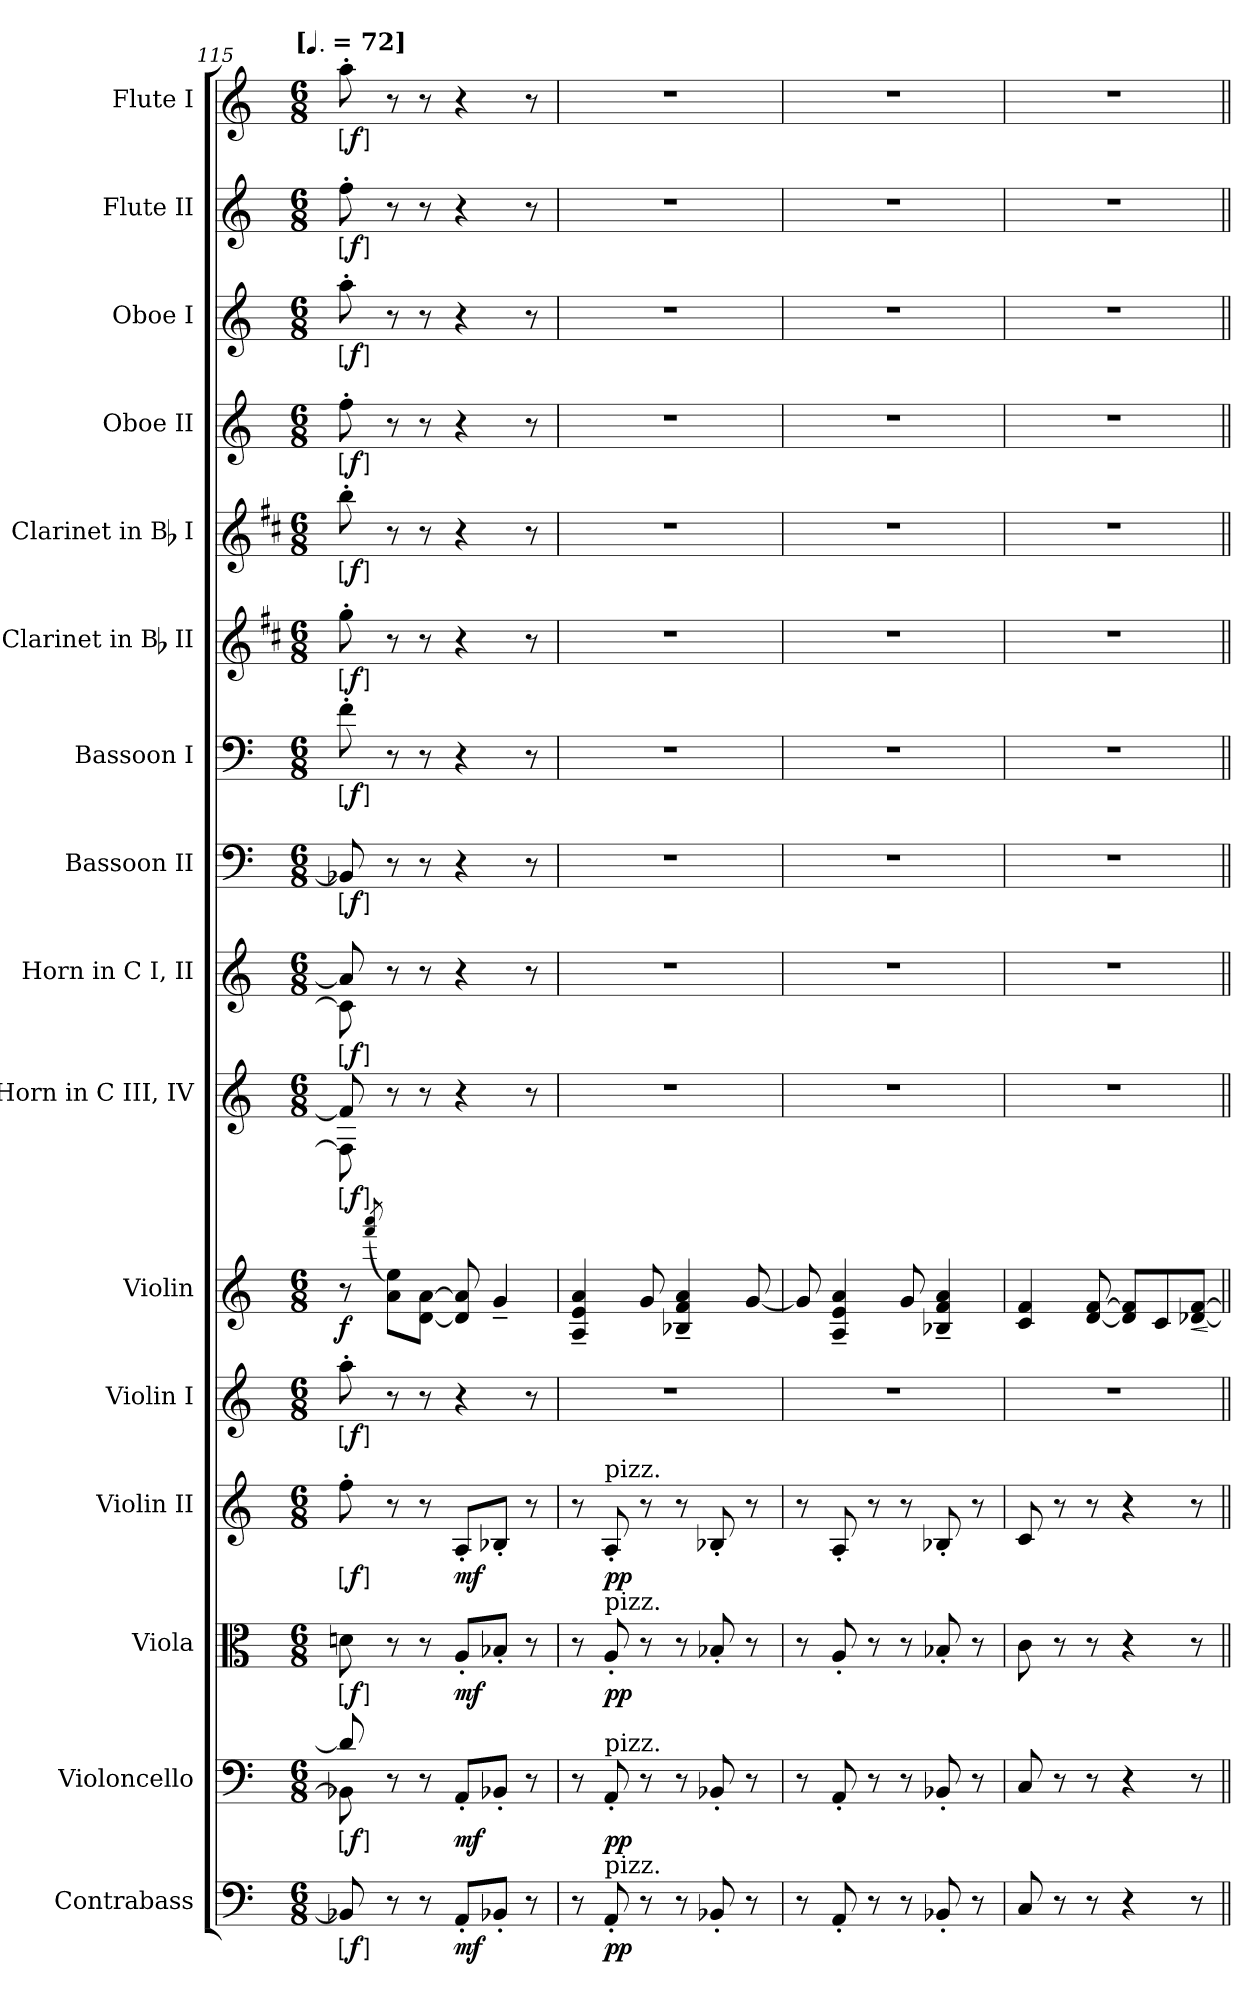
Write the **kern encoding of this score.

**kern	**dynam	**kern	**dynam	**kern	**dynam	**kern	**dynam	**kern	**dynam	**kern	**dynam	**kern	**dynam	**kern	**dynam	**kern	**dynam	**kern	**dynam	**kern	**dynam	**kern	**dynam	**kern	**dynam	**kern	**dynam	**kern	**dynam	**kern	**dynam
*part16	*part16	*part15	*part15	*part14	*part14	*part13	*part13	*part12	*part12	*part11	*part11	*part10	*part10	*part9	*part9	*part8	*part8	*part7	*part7	*part6	*part6	*part5	*part5	*part4	*part4	*part3	*part3	*part2	*part2	*part1	*part1
*staff16	*staff16	*staff15	*staff15	*staff14	*staff14	*staff13	*staff13	*staff12	*staff12	*staff11	*staff11	*staff10	*staff10	*staff9	*staff9	*staff8	*staff8	*staff7	*staff7	*staff6	*staff6	*staff5	*staff5	*staff4	*staff4	*staff3	*staff3	*staff2	*staff2	*staff1	*staff1
*I"Contrabass	*	*I"Violoncello	*	*I"Viola	*	*I"Violin II	*	*I"Violin I	*	*I"Violin	*	*I"Horn in C III, IV	*	*I"Horn in C I, II	*	*I"Bassoon II	*	*I"Bassoon I	*	*I"Clarinet in Bb II	*	*I"Clarinet in Bb I	*	*I"Oboe II	*	*I"Oboe I	*	*I"Flute II	*	*I"Flute I	*
*I'Cb.	*	*I'Vc.	*	*I'Vla.	*	*I'Vln. II	*	*I'Vln. I	*	*I'Vln.	*	*	*	*	*	*I'Bsn.	*	*I'Bsn.	*	*I'Cl.	*	*I'Cl.	*	*I'Ob.	*	*I'Ob.	*	*I'Fl.	*	*I'Fl.	*
*clefF4	*	*clefF4	*	*clefC3	*	*clefG2	*	*clefG2	*	*clefG2	*	*clefG2	*	*clefG2	*	*clefF4	*	*clefF4	*	*clefG2	*	*clefG2	*	*clefG2	*	*clefG2	*	*clefG2	*	*clefG2	*
*ITrd7c12	*	*	*	*	*	*	*	*	*	*	*	*ITrd4c7	*	*ITrd4c7	*	*	*	*	*	*ITrd1c2	*	*ITrd1c2	*	*	*	*	*	*	*	*	*
*k[]	*	*k[]	*	*k[]	*	*k[]	*	*k[]	*	*k[]	*	*k[b-]	*	*k[b-]	*	*k[]	*	*k[]	*	*k[]	*	*k[]	*	*k[]	*	*k[]	*	*k[]	*	*k[]	*
*C:	*	*C:	*	*C:	*	*C:	*	*C:	*	*C:	*	*F:	*	*F:	*	*C:	*	*C:	*	*C:	*	*C:	*	*C:	*	*C:	*	*C:	*	*C:	*
!!LO:TX:omd:t=[[quarter-dot] = 72]
*M6/8	*	*M6/8	*	*M6/8	*	*M6/8	*	*M6/8	*	*M6/8	*	*M6/8	*	*M6/8	*	*M6/8	*	*M6/8	*	*M6/8	*	*M6/8	*	*M6/8	*	*M6/8	*	*M6/8	*	*M6/8	*
*MM108	*	*MM108	*	*MM108	*	*MM108	*	*MM108	*	*MM108	*	*MM108	*	*MM108	*	*MM108	*	*MM108	*	*MM108	*	*MM108	*	*MM108	*	*MM108	*	*MM108	*	*MM108	*
=115	=115	=115	=115	=115	=115	=115	=115	=115	=115	=115	=115	=115	=115	=115	=115	=115	=115	=115	=115	=115	=115	=115	=115	=115	=115	=115	=115	=115	=115	=115	=115
*	*	*^	*	*	*	*	*	*	*	*	*	*^	*	*^	*	*	*	*	*	*	*	*	*	*	*	*	*	*	*	*	*
!	!LO:DY:ed=brack	!	!	!LO:DY:ed=brack	!	!LO:DY:ed=brack	!	!LO:DY:ed=brack	!	!LO:DY:ed=brack	!	!	!	!	!LO:DY:ed=brack	!	!	!LO:DY:ed=brack	!	!LO:DY:ed=brack	!	!LO:DY:ed=brack	!	!LO:DY:ed=brack	!	!LO:DY:ed=brack	!	!LO:DY:ed=brack	!	!LO:DY:ed=brack	!	!LO:DY:ed=brack	!	!LO:DY:ed=brack
8BBB-X]	f	8dn]	8BB-X]	f	8dn	f	8ff'	f	8aa'	f	8r	f	8B-]	8BB-]	f	8dn]	8F]	f	8BB-X]	f	8f'	f	8ff'	f	8aa'	f	8ff'	f	8aa'	f	8ff'	f	8aa'	f
.	.	.	.	.	.	.	.	.	.	.	(>8qfff/ 8qaaa/	.	.	.	.	.	.	.	.	.	.	.	.	.	.	.	.	.	.	.	.	.	.	.
8r	.	8r	2ryy	.	8r	.	8r	.	8r	.	8a\ 8ee\L)	.	8r	2ryy	.	8r	2ryy	.	8r	.	8r	.	8r	.	8r	.	8r	.	8r	.	8r	.	8r	.
8r	.	8r	.	.	8r	.	8r	.	8r	.	[8d [8aJ	.	8r	.	.	8r	.	.	8r	.	8r	.	8r	.	8r	.	8r	.	8r	.	8r	.	8r	.
8AAA'L	mf	8AA'L	.	mf	8A'L	mf	8A'L	mf	4r	.	8d] 8a]	.	4r	.	.	4r	.	.	4r	.	4r	.	4r	.	4r	.	4r	.	4r	.	4r	.	4r	.
8BBB-X'J	.	8BB-X'J	.	.	8B-X'J	.	8B-X'J	.	.	.	4g~	.	.	.	.	.	.	.	.	.	.	.	.	.	.	.	.	.	.	.	.	.	.	.
8r	.	8r	8ryy	.	8r	.	8r	.	8r	.	.	.	8r	8ryy	.	8r	8ryy	.	8r	.	8r	.	8r	.	8r	.	8r	.	8r	.	8r	.	8r	.
*	*	*	*	*	*	*	*	*	*	*	*	*	*v	*v	*	*	*	*	*	*	*	*	*	*	*	*	*	*	*	*	*	*	*	*
*	*	*v	*v	*	*	*	*	*	*	*	*	*	*	*	*v	*v	*	*	*	*	*	*	*	*	*	*	*	*	*	*	*	*	*
=116	=116	=116	=116	=116	=116	=116	=116	=116	=116	=116	=116	=116	=116	=116	=116	=116	=116	=116	=116	=116	=116	=116	=116	=116	=116	=116	=116	=116	=116	=116	=116
8r	.	8r	.	8r	.	8r	.	4%3r	.	4A~ 4e~ 4a~	.	4%3r	.	4%3r	.	4%3r	.	4%3r	.	4%3r	.	4%3r	.	4%3r	.	4%3r	.	4%3r	.	4%3r	.
!	!	!	!	!	!	!LO:TX:a:t=pizz.	!	!	!	!	!	!	!	!	!	!	!	!	!	!	!	!	!	!	!	!	!	!	!	!	!
!	!	!	!	!LO:TX:a:t=pizz.	!	!	!	!	!	!	!	!	!	!	!	!	!	!	!	!	!	!	!	!	!	!	!	!	!	!	!
!	!	!LO:TX:a:t=pizz.	!	!	!	!	!	!	!	!	!	!	!	!	!	!	!	!	!	!	!	!	!	!	!	!	!	!	!	!	!
!LO:TX:a:t=pizz.	!	!	!	!	!	!	!	!	!	!	!	!	!	!	!	!	!	!	!	!	!	!	!	!	!	!	!	!	!	!	!
8AAA'"	pp	8AA'"	pp	8A'"	pp	8A'"	pp	.	.	.	.	.	.	.	.	.	.	.	.	.	.	.	.	.	.	.	.	.	.	.	.
8r	.	8r	.	8r	.	8r	.	.	.	8g	.	.	.	.	.	.	.	.	.	.	.	.	.	.	.	.	.	.	.	.	.
8r	.	8r	.	8r	.	8r	.	.	.	4B-X~ 4f~ 4a~	.	.	.	.	.	.	.	.	.	.	.	.	.	.	.	.	.	.	.	.	.
8BBB-X'"	.	8BB-X'"	.	8B-X'"	.	8B-X'"	.	.	.	.	.	.	.	.	.	.	.	.	.	.	.	.	.	.	.	.	.	.	.	.	.
8r	.	8r	.	8r	.	8r	.	.	.	[8g	.	.	.	.	.	.	.	.	.	.	.	.	.	.	.	.	.	.	.	.	.
=117	=117	=117	=117	=117	=117	=117	=117	=117	=117	=117	=117	=117	=117	=117	=117	=117	=117	=117	=117	=117	=117	=117	=117	=117	=117	=117	=117	=117	=117	=117	=117
8r	.	8r	.	8r	.	8r	.	4%3r	.	8g]	.	4%3r	.	4%3r	.	4%3r	.	4%3r	.	4%3r	.	4%3r	.	4%3r	.	4%3r	.	4%3r	.	4%3r	.
8AAA'"	.	8AA'"	.	8A'"	.	8A'"	.	.	.	4A~ 4e~ 4a~	.	.	.	.	.	.	.	.	.	.	.	.	.	.	.	.	.	.	.	.	.
8r	.	8r	.	8r	.	8r	.	.	.	.	.	.	.	.	.	.	.	.	.	.	.	.	.	.	.	.	.	.	.	.	.
8r	.	8r	.	8r	.	8r	.	.	.	8g	.	.	.	.	.	.	.	.	.	.	.	.	.	.	.	.	.	.	.	.	.
8BBB-X'"	.	8BB-X'"	.	8B-X'"	.	8B-X'"	.	.	.	4B-X~ 4f~ 4a~	.	.	.	.	.	.	.	.	.	.	.	.	.	.	.	.	.	.	.	.	.
8r	.	8r	.	8r	.	8r	.	.	.	.	.	.	.	.	.	.	.	.	.	.	.	.	.	.	.	.	.	.	.	.	.
=118	=118	=118	=118	=118	=118	=118	=118	=118	=118	=118	=118	=118	=118	=118	=118	=118	=118	=118	=118	=118	=118	=118	=118	=118	=118	=118	=118	=118	=118	=118	=118
8CC"	.	8C"	.	8c"	.	8c"	.	4%3r	.	4c 4f	.	4%3r	.	4%3r	.	4%3r	.	4%3r	.	4%3r	.	4%3r	.	4%3r	.	4%3r	.	4%3r	.	4%3r	.
8r	.	8r	.	8r	.	8r	.	.	.	.	.	.	.	.	.	.	.	.	.	.	.	.	.	.	.	.	.	.	.	.	.
8r	.	8r	.	8r	.	8r	.	.	.	[8d [8f	.	.	.	.	.	.	.	.	.	.	.	.	.	.	.	.	.	.	.	.	.
4r	.	4r	.	4r	.	4r	.	.	.	8d] 8f]L	.	.	.	.	.	.	.	.	.	.	.	.	.	.	.	.	.	.	.	.	.
.	.	.	.	.	.	.	.	.	.	8c	.	.	.	.	.	.	.	.	.	.	.	.	.	.	.	.	.	.	.	.	.
!	!	!	!	!	!	!	!	!	!	!	!LO:HP:b	!	!	!	!	!	!	!	!	!	!	!	!	!	!	!	!	!	!	!	!
8r	.	8r	.	8r	.	8r	.	.	.	[8d-X [8fJ	<	.	.	.	.	.	.	.	.	.	.	.	.	.	.	.	.	.	.	.	.
.	.	.	.	.	.	.	.	.	.	.	[	.	.	.	.	.	.	.	.	.	.	.	.	.	.	.	.	.	.	.	.
=||	=||	=||	=||	=||	=||	=||	=||	=||	=||	=||	=||	=||	=||	=||	=||	=||	=||	=||	=||	=||	=||	=||	=||	=||	=||	=||	=||	=||	=||	=||	=||
*-	*-	*-	*-	*-	*-	*-	*-	*-	*-	*-	*-	*-	*-	*-	*-	*-	*-	*-	*-	*-	*-	*-	*-	*-	*-	*-	*-	*-	*-	*-	*-
